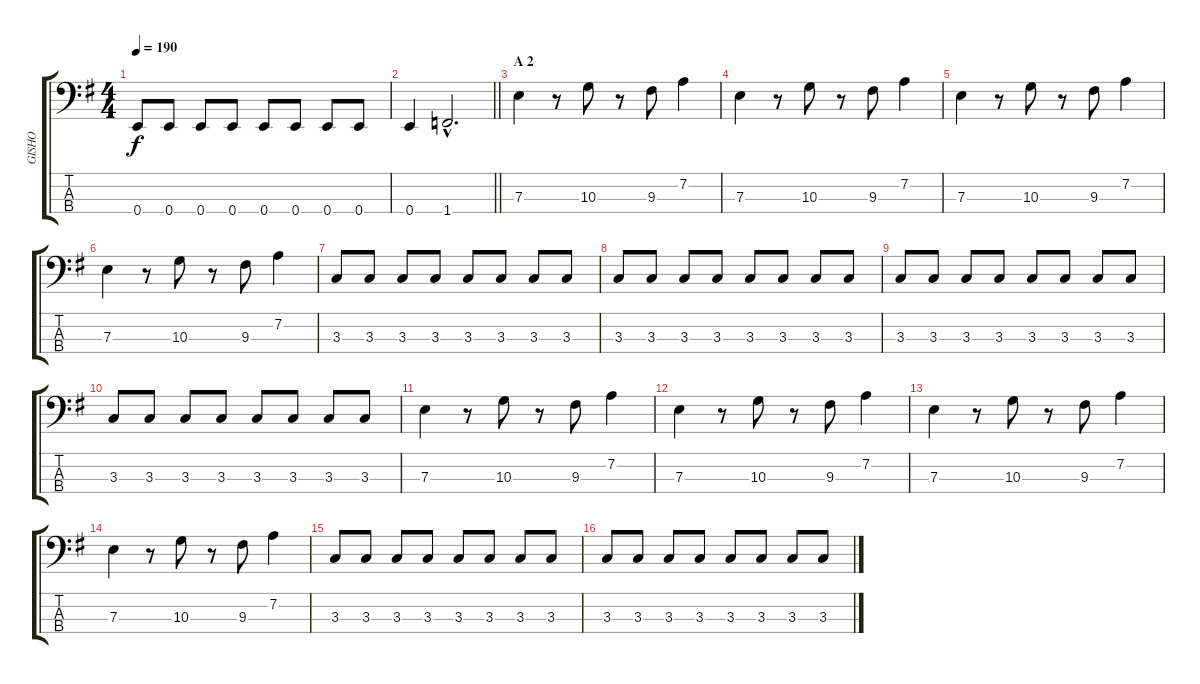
\track ("GISHO" "GISHO") {instrument electricbasspick}
\staff {score tabs}
\tuning (G2 D2 A1 E1) {hide}
\ts (4 4)
\tempo 190
\clef f4
\ks g
0.4.8{dy f} 0.4.8 0.4.8 0.4.8 0.4.8 0.4.8 0.4.8 0.4.8 |
\barLineRight lightlight
0.4.4 1.4{hac}.2{d} |
\section ("" "A 2")
7.3.4 r.8 10.3.8 r.8 9.3.8 7.2.4 |
7.3.4 r.8 10.3.8 r.8 9.3.8 7.2.4 |
7.3.4 r.8 10.3.8 r.8 9.3.8 7.2.4 |
7.3.4 r.8 10.3.8 r.8 9.3.8 7.2.4 |
3.3.8 3.3.8 3.3.8 3.3.8 3.3.8 3.3.8 3.3.8 3.3.8 |
3.3.8 3.3.8 3.3.8 3.3.8 3.3.8 3.3.8 3.3.8 3.3.8 |
3.3.8 3.3.8 3.3.8 3.3.8 3.3.8 3.3.8 3.3.8 3.3.8 |
3.3.8 3.3.8 3.3.8 3.3.8 3.3.8 3.3.8 3.3.8 3.3.8 |
7.3.4 r.8 10.3.8 r.8 9.3.8 7.2.4 |
7.3.4 r.8 10.3.8 r.8 9.3.8 7.2.4 |
7.3.4 r.8 10.3.8 r.8 9.3.8 7.2.4 |
7.3.4 r.8 10.3.8 r.8 9.3.8 7.2.4 |
3.3.8 3.3.8 3.3.8 3.3.8 3.3.8 3.3.8 3.3.8 3.3.8 |
3.3.8 3.3.8 3.3.8 3.3.8 3.3.8 3.3.8 3.3.8 3.3.8
